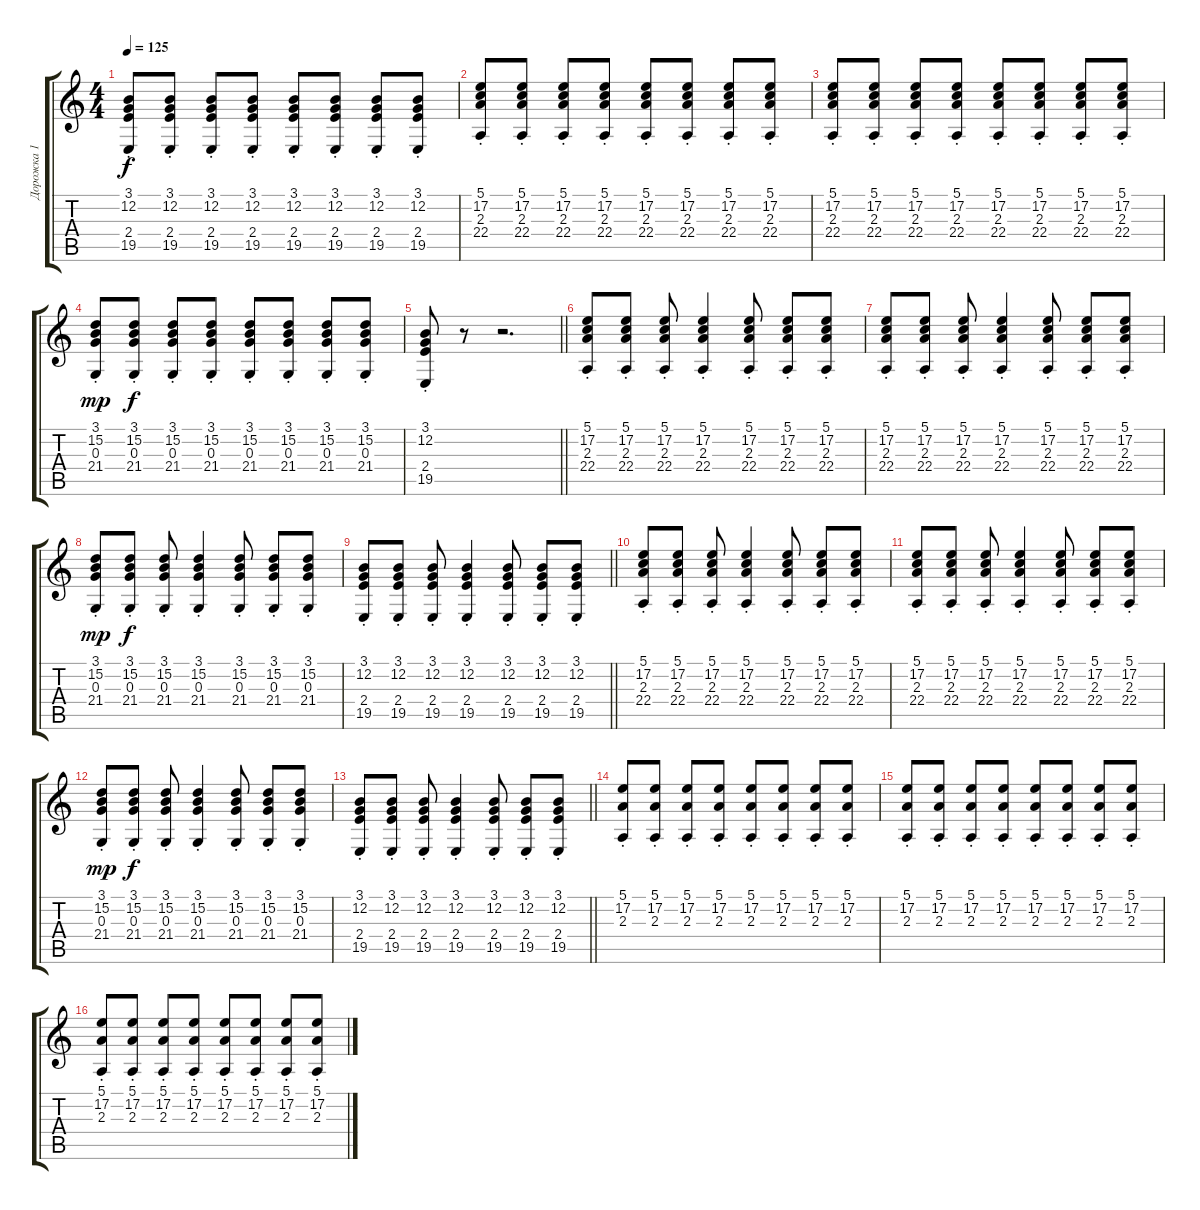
\track ("Дорожка 1" "Дорожка 1") {instrument electricpiano1}
\staff {score tabs}
\tuning (E4 B3 G3 D3 A2 E2) {hide}
\ts (4 4)
\tempo 125
\clef g2
\ks c
(3.1{st} 12.2{st} 2.4{st} 19.5{st}).8{dy f} (3.1{st} 12.2{st} 2.4{st} 19.5{st}).8 (3.1{st} 12.2{st} 2.4{st} 19.5{st}).8 (3.1{st} 12.2{st} 2.4{st} 19.5{st}).8 (3.1{st} 12.2{st} 2.4{st} 19.5{st}).8 (3.1{st} 12.2{st} 2.4{st} 19.5{st}).8 (3.1{st} 12.2{st} 2.4{st} 19.5{st}).8 (3.1{st} 12.2{st} 2.4{st} 19.5{st}).8 |
(5.1{st} 17.2{st} 2.3{st} 22.4{st}).8 (5.1{st} 17.2{st} 2.3{st} 22.4{st}).8 (5.1{st} 17.2{st} 2.3{st} 22.4{st}).8 (5.1{st} 17.2{st} 2.3{st} 22.4{st}).8 (5.1{st} 17.2{st} 2.3{st} 22.4{st}).8 (5.1{st} 17.2{st} 2.3{st} 22.4{st}).8 (5.1{st} 17.2{st} 2.3{st} 22.4{st}).8 (5.1{st} 17.2{st} 2.3{st} 22.4{st}).8 |
(5.1{st} 17.2{st} 2.3{st} 22.4{st}).8 (5.1{st} 17.2{st} 2.3{st} 22.4{st}).8 (5.1{st} 17.2{st} 2.3{st} 22.4{st}).8 (5.1{st} 17.2{st} 2.3{st} 22.4{st}).8 (5.1{st} 17.2{st} 2.3{st} 22.4{st}).8 (5.1{st} 17.2{st} 2.3{st} 22.4{st}).8 (5.1{st} 17.2{st} 2.3{st} 22.4{st}).8 (5.1{st} 17.2{st} 2.3{st} 22.4{st}).8 |
(3.1{st} 15.2 0.3{st} 21.4).8{dy mp} (3.1{st} 15.2{st} 0.3{st} 21.4).8{dy f} (3.1{st} 15.2{st} 0.3{st} 21.4).8 (3.1{st} 15.2{st} 0.3{st} 21.4).8 (3.1{st} 15.2{st} 0.3{st} 21.4).8 (3.1{st} 15.2{st} 0.3{st} 21.4).8 (3.1{st} 15.2{st} 0.3{st} 21.4).8 (3.1{st} 15.2{st} 0.3{st} 21.4).8 |
\barLineRight lightlight
(3.1{st} 12.2{st} 2.4{st} 19.5{st}).8 r.8 r.2{d} |
(5.1{st} 17.2{st} 2.3{st} 22.4{st}).8 (5.1{st} 17.2{st} 2.3{st} 22.4{st}).8 (5.1{st} 17.2{st} 2.3{st} 22.4{st}).8 (5.1{st} 17.2{st} 2.3{st} 22.4{st}).4 (5.1{st} 17.2{st} 2.3{st} 22.4{st}).8 (5.1{st} 17.2{st} 2.3{st} 22.4{st}).8 (5.1{st} 17.2{st} 2.3{st} 22.4{st}).8 |
(5.1{st} 17.2{st} 2.3{st} 22.4{st}).8 (5.1{st} 17.2{st} 2.3{st} 22.4{st}).8 (5.1{st} 17.2{st} 2.3{st} 22.4{st}).8 (5.1{st} 17.2{st} 2.3{st} 22.4{st}).4 (5.1{st} 17.2{st} 2.3{st} 22.4{st}).8 (5.1{st} 17.2{st} 2.3{st} 22.4{st}).8 (5.1{st} 17.2{st} 2.3{st} 22.4{st}).8 |
(3.1{st} 15.2 0.3{st} 21.4).8{dy mp} (3.1{st} 15.2{st} 0.3{st} 21.4).8{dy f} (3.1{st} 15.2{st} 0.3{st} 21.4).8 (3.1{st} 15.2{st} 0.3{st} 21.4).4 (3.1{st} 15.2{st} 0.3{st} 21.4).8 (3.1{st} 15.2{st} 0.3{st} 21.4).8 (3.1{st} 15.2{st} 0.3{st} 21.4).8 |
\barLineRight lightlight
(3.1{st} 12.2{st} 2.4{st} 19.5{st}).8 (3.1{st} 12.2{st} 2.4{st} 19.5{st}).8 (3.1{st} 12.2{st} 2.4{st} 19.5{st}).8 (3.1{st} 12.2{st} 2.4{st} 19.5{st}).4 (3.1{st} 12.2{st} 2.4{st} 19.5{st}).8 (3.1{st} 12.2{st} 2.4{st} 19.5{st}).8 (3.1{st} 12.2{st} 2.4{st} 19.5{st}).8 |
(5.1{st} 17.2{st} 2.3{st} 22.4{st}).8 (5.1{st} 17.2{st} 2.3{st} 22.4{st}).8 (5.1{st} 17.2{st} 2.3{st} 22.4{st}).8 (5.1{st} 17.2{st} 2.3{st} 22.4{st}).4 (5.1{st} 17.2{st} 2.3{st} 22.4{st}).8 (5.1{st} 17.2{st} 2.3{st} 22.4{st}).8 (5.1{st} 17.2{st} 2.3{st} 22.4{st}).8 |
(5.1{st} 17.2{st} 2.3{st} 22.4{st}).8 (5.1{st} 17.2{st} 2.3{st} 22.4{st}).8 (5.1{st} 17.2{st} 2.3{st} 22.4{st}).8 (5.1{st} 17.2{st} 2.3{st} 22.4{st}).4 (5.1{st} 17.2{st} 2.3{st} 22.4{st}).8 (5.1{st} 17.2{st} 2.3{st} 22.4{st}).8 (5.1{st} 17.2{st} 2.3{st} 22.4{st}).8 |
(3.1{st} 15.2 0.3{st} 21.4).8{dy mp} (3.1{st} 15.2{st} 0.3{st} 21.4).8{dy f} (3.1{st} 15.2{st} 0.3{st} 21.4).8 (3.1{st} 15.2{st} 0.3{st} 21.4).4 (3.1{st} 15.2{st} 0.3{st} 21.4).8 (3.1{st} 15.2{st} 0.3{st} 21.4).8 (3.1{st} 15.2{st} 0.3{st} 21.4).8 |
\barLineRight lightlight
(3.1{st} 12.2{st} 2.4{st} 19.5{st}).8 (3.1{st} 12.2{st} 2.4{st} 19.5{st}).8 (3.1{st} 12.2{st} 2.4{st} 19.5{st}).8 (3.1{st} 12.2{st} 2.4{st} 19.5{st}).4 (3.1{st} 12.2{st} 2.4{st} 19.5{st}).8 (3.1{st} 12.2{st} 2.4{st} 19.5{st}).8 (3.1{st} 12.2{st} 2.4{st} 19.5{st}).8 |
(5.1{st} 17.2 2.3{st}).8 (5.1{st} 17.2{st} 2.3{st}).8 (5.1{st} 17.2{st} 2.3{st}).8 (5.1{st} 17.2{st} 2.3{st}).8 (5.1{st} 17.2{st} 2.3{st}).8 (5.1{st} 17.2{st} 2.3{st}).8 (5.1{st} 17.2{st} 2.3{st}).8 (5.1{st} 17.2{st} 2.3{st}).8 |
(5.1{st} 17.2{st} 2.3{st}).8 (5.1{st} 17.2{st} 2.3{st}).8 (5.1{st} 17.2{st} 2.3{st}).8 (5.1{st} 17.2{st} 2.3{st}).8 (5.1{st} 17.2{st} 2.3{st}).8 (5.1{st} 17.2{st} 2.3{st}).8 (5.1{st} 17.2{st} 2.3{st}).8 (5.1{st} 17.2{st} 2.3{st}).8 |
(5.1{st} 17.2{st} 2.3{st}).8 (5.1{st} 17.2{st} 2.3{st}).8 (5.1{st} 17.2{st} 2.3{st}).8 (5.1{st} 17.2{st} 2.3{st}).8 (5.1{st} 17.2{st} 2.3{st}).8 (5.1{st} 17.2{st} 2.3{st}).8 (5.1{st} 17.2{st} 2.3{st}).8 (5.1{st} 17.2{st} 2.3{st}).8
